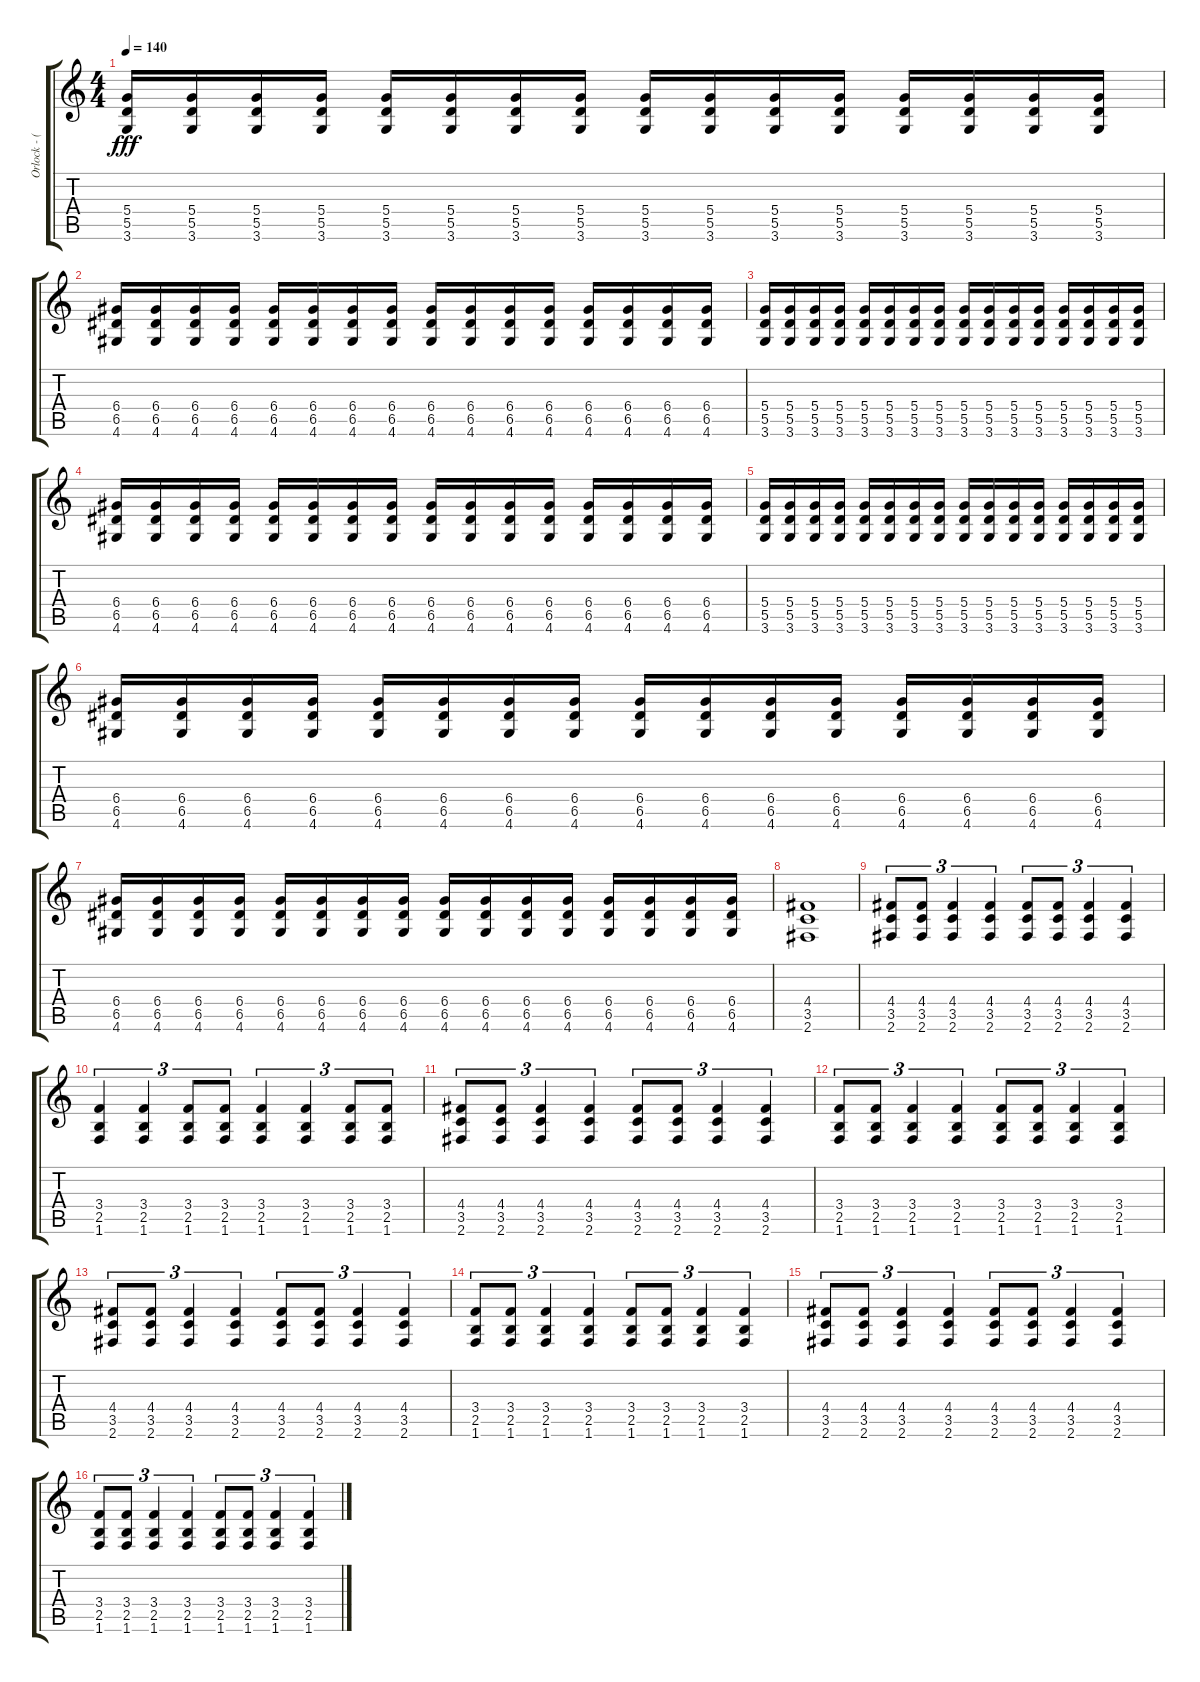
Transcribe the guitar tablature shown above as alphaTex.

\track ("Orlock - (All Leads)" "Orlock - (") {instrument distortionguitar}
\staff {score tabs}
\tuning (E4 B3 G3 D3 A2 E2) {hide}
\ts (4 4)
\tempo 140
\clef g2
\ks c
(5.4 5.5 3.6).16{dy fff} (5.4 5.5 3.6).16 (5.4 5.5 3.6).16 (5.4 5.5 3.6).16 (5.4 5.5 3.6).16 (5.4 5.5 3.6).16 (5.4 5.5 3.6).16 (5.4 5.5 3.6).16 (5.4 5.5 3.6).16 (5.4 5.5 3.6).16 (5.4 5.5 3.6).16 (5.4 5.5 3.6).16 (5.4 5.5 3.6).16 (5.4 5.5 3.6).16 (5.4 5.5 3.6).16 (5.4 5.5 3.6).16 |
(6.4 6.5 4.6).16 (6.4 6.5 4.6).16 (6.4 6.5 4.6).16 (6.4 6.5 4.6).16 (6.4 6.5 4.6).16 (6.4 6.5 4.6).16 (6.4 6.5 4.6).16 (6.4 6.5 4.6).16 (6.4 6.5 4.6).16 (6.4 6.5 4.6).16 (6.4 6.5 4.6).16 (6.4 6.5 4.6).16 (6.4 6.5 4.6).16 (6.4 6.5 4.6).16 (6.4 6.5 4.6).16 (6.4 6.5 4.6).16 |
(5.4 5.5 3.6).16 (5.4 5.5 3.6).16 (5.4 5.5 3.6).16 (5.4 5.5 3.6).16 (5.4 5.5 3.6).16 (5.4 5.5 3.6).16 (5.4 5.5 3.6).16 (5.4 5.5 3.6).16 (5.4 5.5 3.6).16 (5.4 5.5 3.6).16 (5.4 5.5 3.6).16 (5.4 5.5 3.6).16 (5.4 5.5 3.6).16 (5.4 5.5 3.6).16 (5.4 5.5 3.6).16 (5.4 5.5 3.6).16 |
(6.4 6.5 4.6).16 (6.4 6.5 4.6).16 (6.4 6.5 4.6).16 (6.4 6.5 4.6).16 (6.4 6.5 4.6).16 (6.4 6.5 4.6).16 (6.4 6.5 4.6).16 (6.4 6.5 4.6).16 (6.4 6.5 4.6).16 (6.4 6.5 4.6).16 (6.4 6.5 4.6).16 (6.4 6.5 4.6).16 (6.4 6.5 4.6).16 (6.4 6.5 4.6).16 (6.4 6.5 4.6).16 (6.4 6.5 4.6).16 |
(5.4 5.5 3.6).16 (5.4 5.5 3.6).16 (5.4 5.5 3.6).16 (5.4 5.5 3.6).16 (5.4 5.5 3.6).16 (5.4 5.5 3.6).16 (5.4 5.5 3.6).16 (5.4 5.5 3.6).16 (5.4 5.5 3.6).16 (5.4 5.5 3.6).16 (5.4 5.5 3.6).16 (5.4 5.5 3.6).16 (5.4 5.5 3.6).16 (5.4 5.5 3.6).16 (5.4 5.5 3.6).16 (5.4 5.5 3.6).16 |
(6.4 6.5 4.6).16 (6.4 6.5 4.6).16 (6.4 6.5 4.6).16 (6.4 6.5 4.6).16 (6.4 6.5 4.6).16 (6.4 6.5 4.6).16 (6.4 6.5 4.6).16 (6.4 6.5 4.6).16 (6.4 6.5 4.6).16 (6.4 6.5 4.6).16 (6.4 6.5 4.6).16 (6.4 6.5 4.6).16 (6.4 6.5 4.6).16 (6.4 6.5 4.6).16 (6.4 6.5 4.6).16 (6.4 6.5 4.6).16 |
(6.4 6.5 4.6).16 (6.4 6.5 4.6).16 (6.4 6.5 4.6).16 (6.4 6.5 4.6).16 (6.4 6.5 4.6).16 (6.4 6.5 4.6).16 (6.4 6.5 4.6).16 (6.4 6.5 4.6).16 (6.4 6.5 4.6).16 (6.4 6.5 4.6).16 (6.4 6.5 4.6).16 (6.4 6.5 4.6).16 (6.4 6.5 4.6).16 (6.4 6.5 4.6).16 (6.4 6.5 4.6).16 (6.4 6.5 4.6).16 |
(4.4 3.5 2.6).1 |
(4.4 3.5 2.6).8{tu (3 2)} (4.4 3.5 2.6).8{tu (3 2)} (4.4 3.5 2.6).4{tu (3 2)} (4.4 3.5 2.6).4{tu (3 2)} (4.4 3.5 2.6).8{tu (3 2)} (4.4 3.5 2.6).8{tu (3 2)} (4.4 3.5 2.6).4{tu (3 2)} (4.4 3.5 2.6).4{tu (3 2)} |
(3.4 2.5 1.6).4{tu (3 2)} (3.4 2.5 1.6).4{tu (3 2)} (3.4 2.5 1.6).8{tu (3 2)} (3.4 2.5 1.6).8{tu (3 2)} (3.4 2.5 1.6).4{tu (3 2)} (3.4 2.5 1.6).4{tu (3 2)} (3.4 2.5 1.6).8{tu (3 2)} (3.4 2.5 1.6).8{tu (3 2)} |
(4.4 3.5 2.6).8{tu (3 2)} (4.4 3.5 2.6).8{tu (3 2)} (4.4 3.5 2.6).4{tu (3 2)} (4.4 3.5 2.6).4{tu (3 2)} (4.4 3.5 2.6).8{tu (3 2)} (4.4 3.5 2.6).8{tu (3 2)} (4.4 3.5 2.6).4{tu (3 2)} (4.4 3.5 2.6).4{tu (3 2)} |
(3.4 2.5 1.6).8{tu (3 2)} (3.4 2.5 1.6).8{tu (3 2)} (3.4 2.5 1.6).4{tu (3 2)} (3.4 2.5 1.6).4{tu (3 2)} (3.4 2.5 1.6).8{tu (3 2)} (3.4 2.5 1.6).8{tu (3 2)} (3.4 2.5 1.6).4{tu (3 2)} (3.4 2.5 1.6).4{tu (3 2)} |
(4.4 3.5 2.6).8{tu (3 2)} (4.4 3.5 2.6).8{tu (3 2)} (4.4 3.5 2.6).4{tu (3 2)} (4.4 3.5 2.6).4{tu (3 2)} (4.4 3.5 2.6).8{tu (3 2)} (4.4 3.5 2.6).8{tu (3 2)} (4.4 3.5 2.6).4{tu (3 2)} (4.4 3.5 2.6).4{tu (3 2)} |
(3.4 2.5 1.6).8{tu (3 2)} (3.4 2.5 1.6).8{tu (3 2)} (3.4 2.5 1.6).4{tu (3 2)} (3.4 2.5 1.6).4{tu (3 2)} (3.4 2.5 1.6).8{tu (3 2)} (3.4 2.5 1.6).8{tu (3 2)} (3.4 2.5 1.6).4{tu (3 2)} (3.4 2.5 1.6).4{tu (3 2)} |
(4.4 3.5 2.6).8{tu (3 2)} (4.4 3.5 2.6).8{tu (3 2)} (4.4 3.5 2.6).4{tu (3 2)} (4.4 3.5 2.6).4{tu (3 2)} (4.4 3.5 2.6).8{tu (3 2)} (4.4 3.5 2.6).8{tu (3 2)} (4.4 3.5 2.6).4{tu (3 2)} (4.4 3.5 2.6).4{tu (3 2)} |
(3.4 2.5 1.6).8{tu (3 2)} (3.4 2.5 1.6).8{tu (3 2)} (3.4 2.5 1.6).4{tu (3 2)} (3.4 2.5 1.6).4{tu (3 2)} (3.4 2.5 1.6).8{tu (3 2)} (3.4 2.5 1.6).8{tu (3 2)} (3.4 2.5 1.6).4{tu (3 2)} (3.4 2.5 1.6).4{tu (3 2)}
